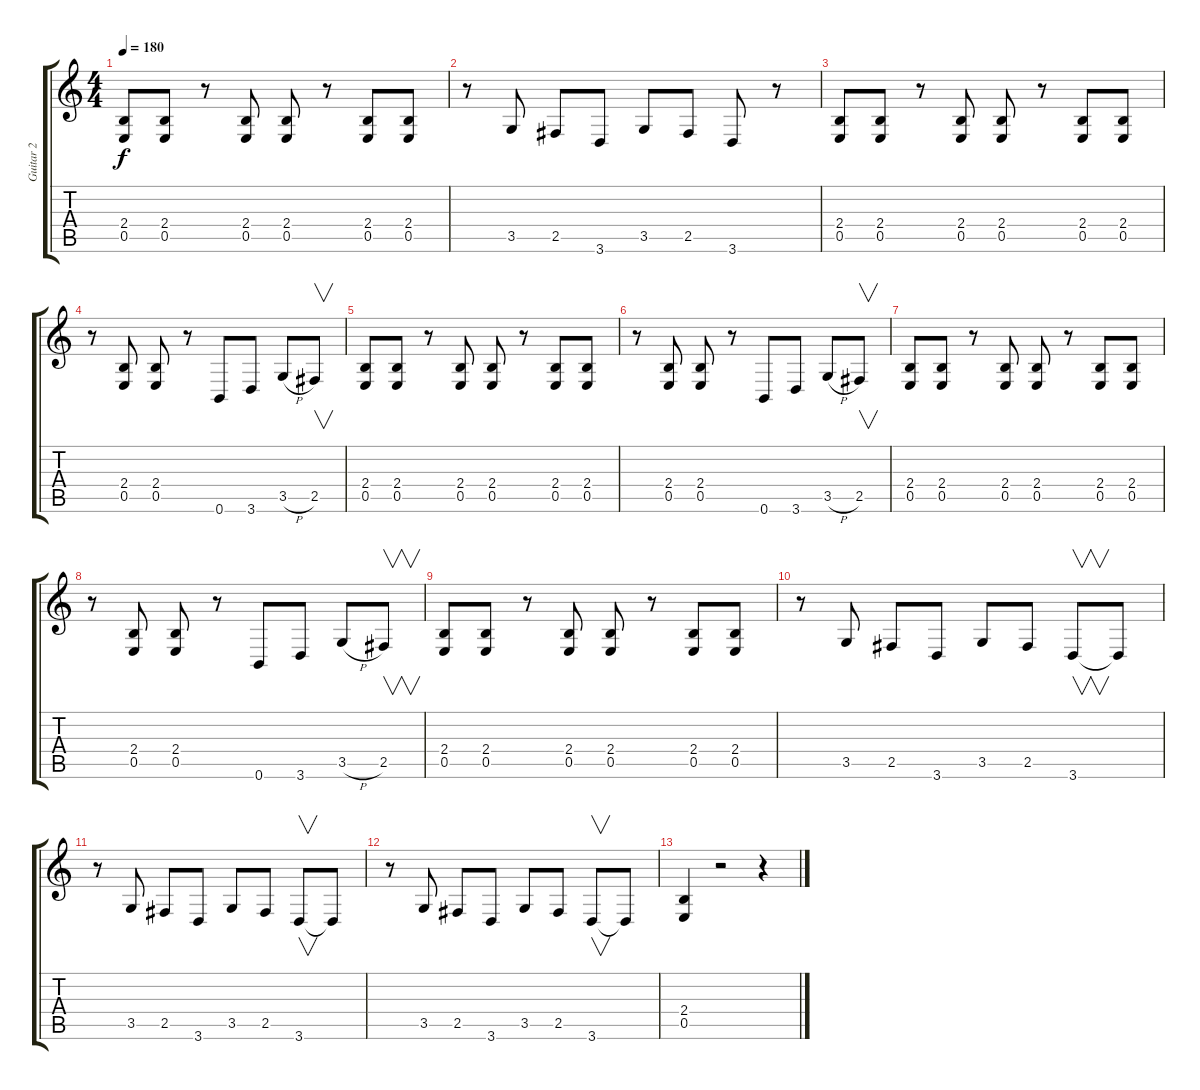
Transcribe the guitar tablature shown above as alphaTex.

\track ("Guitar 2" "Guitar 2") {instrument distortionguitar}
\staff {score tabs}
\tuning (B3 Gb3 D3 A2 E2 B1) {hide}
\ts (4 4)
\tempo 180
\clef g2
\ks c
(2.4 0.5).8{dy f} (2.4 0.5).8 r.8 (2.4 0.5).8 (2.4 0.5).8 r.8 (2.4 0.5).8 (2.4 0.5).8 |
r.8 3.5.8 2.5.8 3.6.8 3.5.8 2.5.8 3.6.8 r.8 |
(2.4 0.5).8 (2.4 0.5).8 r.8 (2.4 0.5).8 (2.4 0.5).8 r.8 (2.4 0.5).8 (2.4 0.5).8 |
r.8 (2.4 0.5).8 (2.4 0.5).8 r.8 0.6.8 3.6.8 3.5{h}.8 2.5.8{v} |
(2.4 0.5).8 (2.4 0.5).8 r.8 (2.4 0.5).8 (2.4 0.5).8 r.8 (2.4 0.5).8 (2.4 0.5).8 |
r.8 (2.4 0.5).8 (2.4 0.5).8 r.8 0.6.8 3.6.8 3.5{h}.8 2.5.8{v} |
(2.4 0.5).8 (2.4 0.5).8 r.8 (2.4 0.5).8 (2.4 0.5).8 r.8 (2.4 0.5).8 (2.4 0.5).8 |
r.8 (2.4 0.5).8 (2.4 0.5).8 r.8 0.6.8 3.6.8 3.5{h}.8 2.5.8{v} |
(2.4 0.5).8 (2.4 0.5).8 r.8 (2.4 0.5).8 (2.4 0.5).8 r.8 (2.4 0.5).8 (2.4 0.5).8 |
r.8 3.5.8 2.5.8 3.6.8 3.5.8 2.5.8 3.6.8{v} 3.6{t}.8 |
r.8 3.5.8 2.5.8 3.6.8 3.5.8 2.5.8 3.6.8{v} 3.6{t}.8 |
r.8 3.5.8 2.5.8 3.6.8 3.5.8 2.5.8 3.6.8{v} 3.6{t}.8 |
(2.4 0.5).4 r.2 r.4
